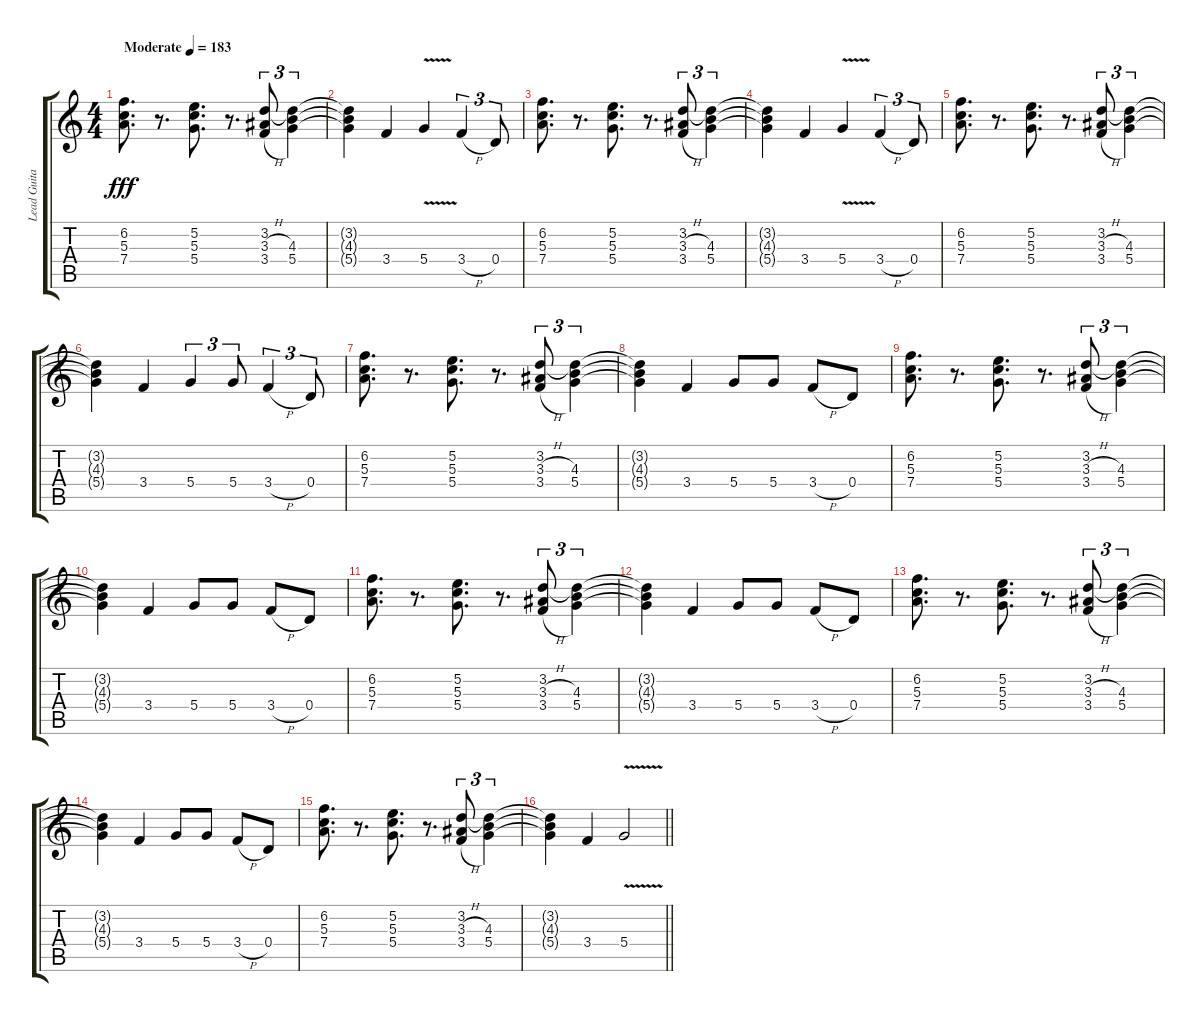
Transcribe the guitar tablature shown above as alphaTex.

\track ("Lead Guitar" "Lead Guita") {instrument overdrivenguitar}
\staff {score tabs}
\tuning (E4 B3 G3 D3 A2 E2) {hide}
\ts (4 4)
\tempo (183 "Moderate")
\clef g2
\ks c
(6.2 5.3 7.4).8{d dy fff instrument overdrivenguitar} r.8{d} (5.2 5.3 5.4).8{d} r.8{d} (3.2 3.3{h} 3.4{h}).8{tu (3 2)} (3.2{t} 4.3 5.4).4{tu (3 2)} |
(3.2{t} 4.3{t} 5.4{t}).4 3.4.4 5.4{v}.4 3.4{h}.4{tu (3 2)} 0.4.8{tu (3 2)} |
(6.2 5.3 7.4).8{d} r.8{d} (5.2 5.3 5.4).8{d} r.8{d} (3.2 3.3{h} 3.4{h}).8{tu (3 2)} (3.2{t} 4.3 5.4).4{tu (3 2)} |
(3.2{t} 4.3{t} 5.4{t}).4 3.4.4 5.4{v}.4 3.4{h}.4{tu (3 2)} 0.4.8{tu (3 2)} |
(6.2 5.3 7.4).8{d} r.8{d} (5.2 5.3 5.4).8{d} r.8{d} (3.2 3.3{h} 3.4{h}).8{tu (3 2)} (3.2{t} 4.3 5.4).4{tu (3 2)} |
(3.2{t} 4.3{t} 5.4{t}).4 3.4.4 5.4.4{tu (3 2)} 5.4.8{tu (3 2)} 3.4{h}.4{tu (3 2)} 0.4.8{tu (3 2)} |
(6.2 5.3 7.4).8{d} r.8{d} (5.2 5.3 5.4).8{d} r.8{d} (3.2 3.3{h} 3.4{h}).8{tu (3 2)} (3.2{t} 4.3 5.4).4{tu (3 2)} |
(3.2{t} 4.3{t} 5.4{t}).4 3.4.4 5.4.8 5.4.8 3.4{h}.8 0.4.8 |
(6.2 5.3 7.4).8{d} r.8{d} (5.2 5.3 5.4).8{d} r.8{d} (3.2 3.3{h} 3.4{h}).8{tu (3 2)} (3.2{t} 4.3 5.4).4{tu (3 2)} |
(3.2{t} 4.3{t} 5.4{t}).4 3.4.4 5.4.8 5.4.8 3.4{h}.8 0.4.8 |
(6.2 5.3 7.4).8{d} r.8{d} (5.2 5.3 5.4).8{d} r.8{d} (3.2 3.3{h} 3.4{h}).8{tu (3 2)} (3.2{t} 4.3 5.4).4{tu (3 2)} |
(3.2{t} 4.3{t} 5.4{t}).4 3.4.4 5.4.8 5.4.8 3.4{h}.8 0.4.8 |
(6.2 5.3 7.4).8{d} r.8{d} (5.2 5.3 5.4).8{d} r.8{d} (3.2 3.3{h} 3.4{h}).8{tu (3 2)} (3.2{t} 4.3 5.4).4{tu (3 2)} |
(3.2{t} 4.3{t} 5.4{t}).4 3.4.4 5.4.8 5.4.8 3.4{h}.8 0.4.8 |
(6.2 5.3 7.4).8{d} r.8{d} (5.2 5.3 5.4).8{d} r.8{d} (3.2 3.3{h} 3.4{h}).8{tu (3 2)} (3.2{t} 4.3 5.4).4{tu (3 2)} |
\barLineRight lightlight
(3.2{t} 4.3{t} 5.4{t}).4 3.4.4 5.4{v}.2
